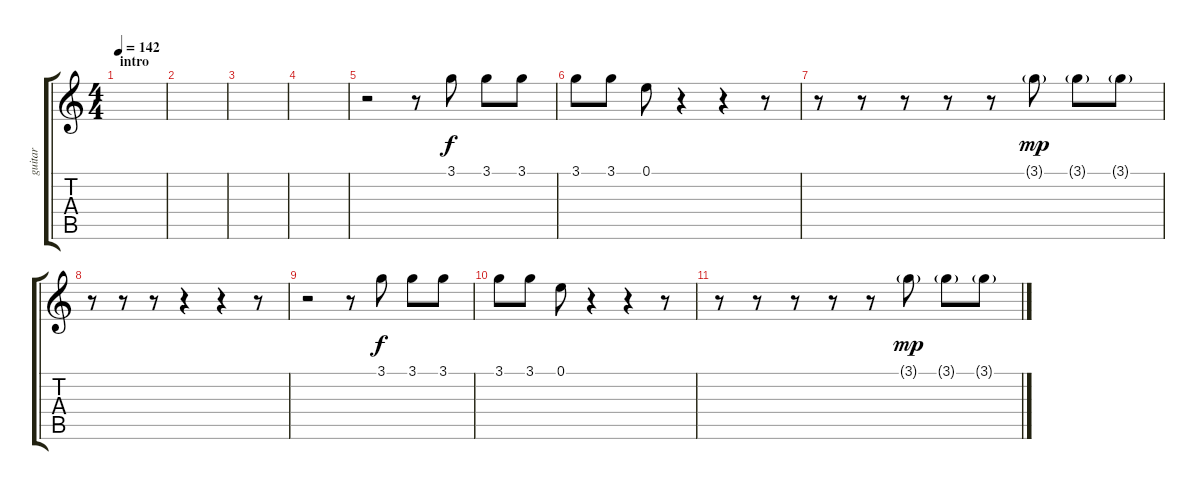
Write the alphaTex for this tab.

\track ("guitar " "guitar ") {instrument electricguitarmuted}
\staff {score tabs}
\tuning (E4 B3 G3 D3 A2 E2) {hide}
\ts (4 4)
\section ("" "intro")
\tempo 142
\clef g2
\ks c
|
|
|
|
r.2 r.8 3.1.8 3.1.8 3.1.8 |
3.1.8 3.1.8 0.1.8 r.4 r.4 r.8 |
r.8 r.8 r.8 r.8 r.8 3.1{g}.8{dy mp} 3.1{g}.8 3.1{g}.8 |
r.8 r.8 r.8 r.4 r.4 r.8 |
r.2 r.8 3.1.8{dy f} 3.1.8 3.1.8 |
3.1.8 3.1.8 0.1.8 r.4 r.4 r.8 |
r.8 r.8 r.8 r.8 r.8 3.1{g}.8{dy mp} 3.1{g}.8 3.1{g}.8
